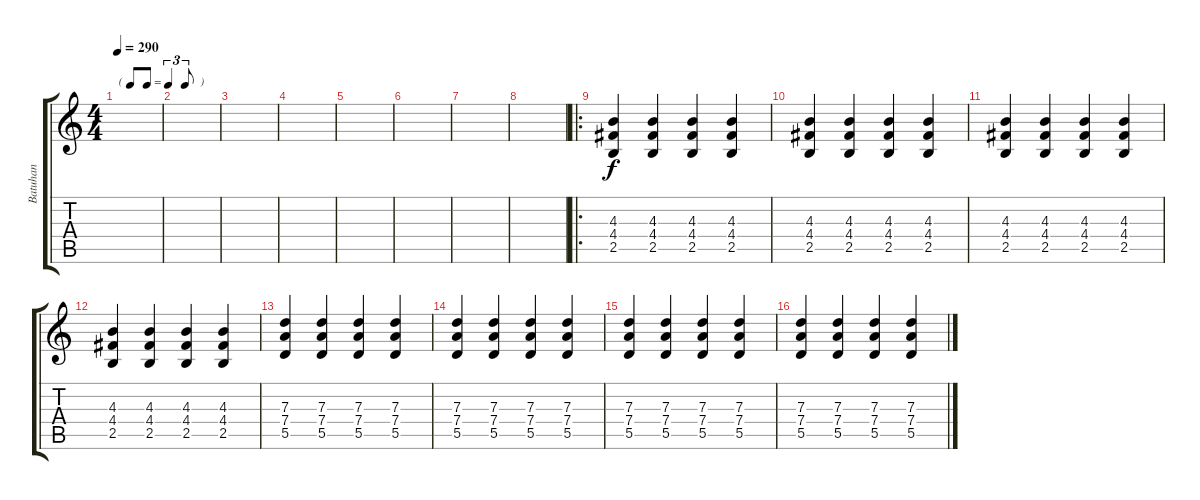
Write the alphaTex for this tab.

\track ("Batuhan" "Batuhan") {instrument distortionguitar}
\staff {score tabs}
\tuning (E4 B3 G3 D3 A2 E2) {hide}
\ts (4 4)
\tf triplet8th
\tempo 290
\clef g2
\ks c
|
|
|
|
|
|
|
|
\ro
(4.3 4.4 2.5).4 (4.3 4.4 2.5).4 (4.3 4.4 2.5).4 (4.3 4.4 2.5).4 |
(4.3 4.4 2.5).4 (4.3 4.4 2.5).4 (4.3 4.4 2.5).4 (4.3 4.4 2.5).4 |
(4.3 4.4 2.5).4 (4.3 4.4 2.5).4 (4.3 4.4 2.5).4 (4.3 4.4 2.5).4 |
(4.3 4.4 2.5).4 (4.3 4.4 2.5).4 (4.3 4.4 2.5).4 (4.3 4.4 2.5).4 |
(7.3 7.4 5.5).4 (7.3 7.4 5.5).4 (7.3 7.4 5.5).4 (7.3 7.4 5.5).4 |
(7.3 7.4 5.5).4 (7.3 7.4 5.5).4 (7.3 7.4 5.5).4 (7.3 7.4 5.5).4 |
(7.3 7.4 5.5).4 (7.3 7.4 5.5).4 (7.3 7.4 5.5).4 (7.3 7.4 5.5).4 |
(7.3 7.4 5.5).4 (7.3 7.4 5.5).4 (7.3 7.4 5.5).4 (7.3 7.4 5.5).4
